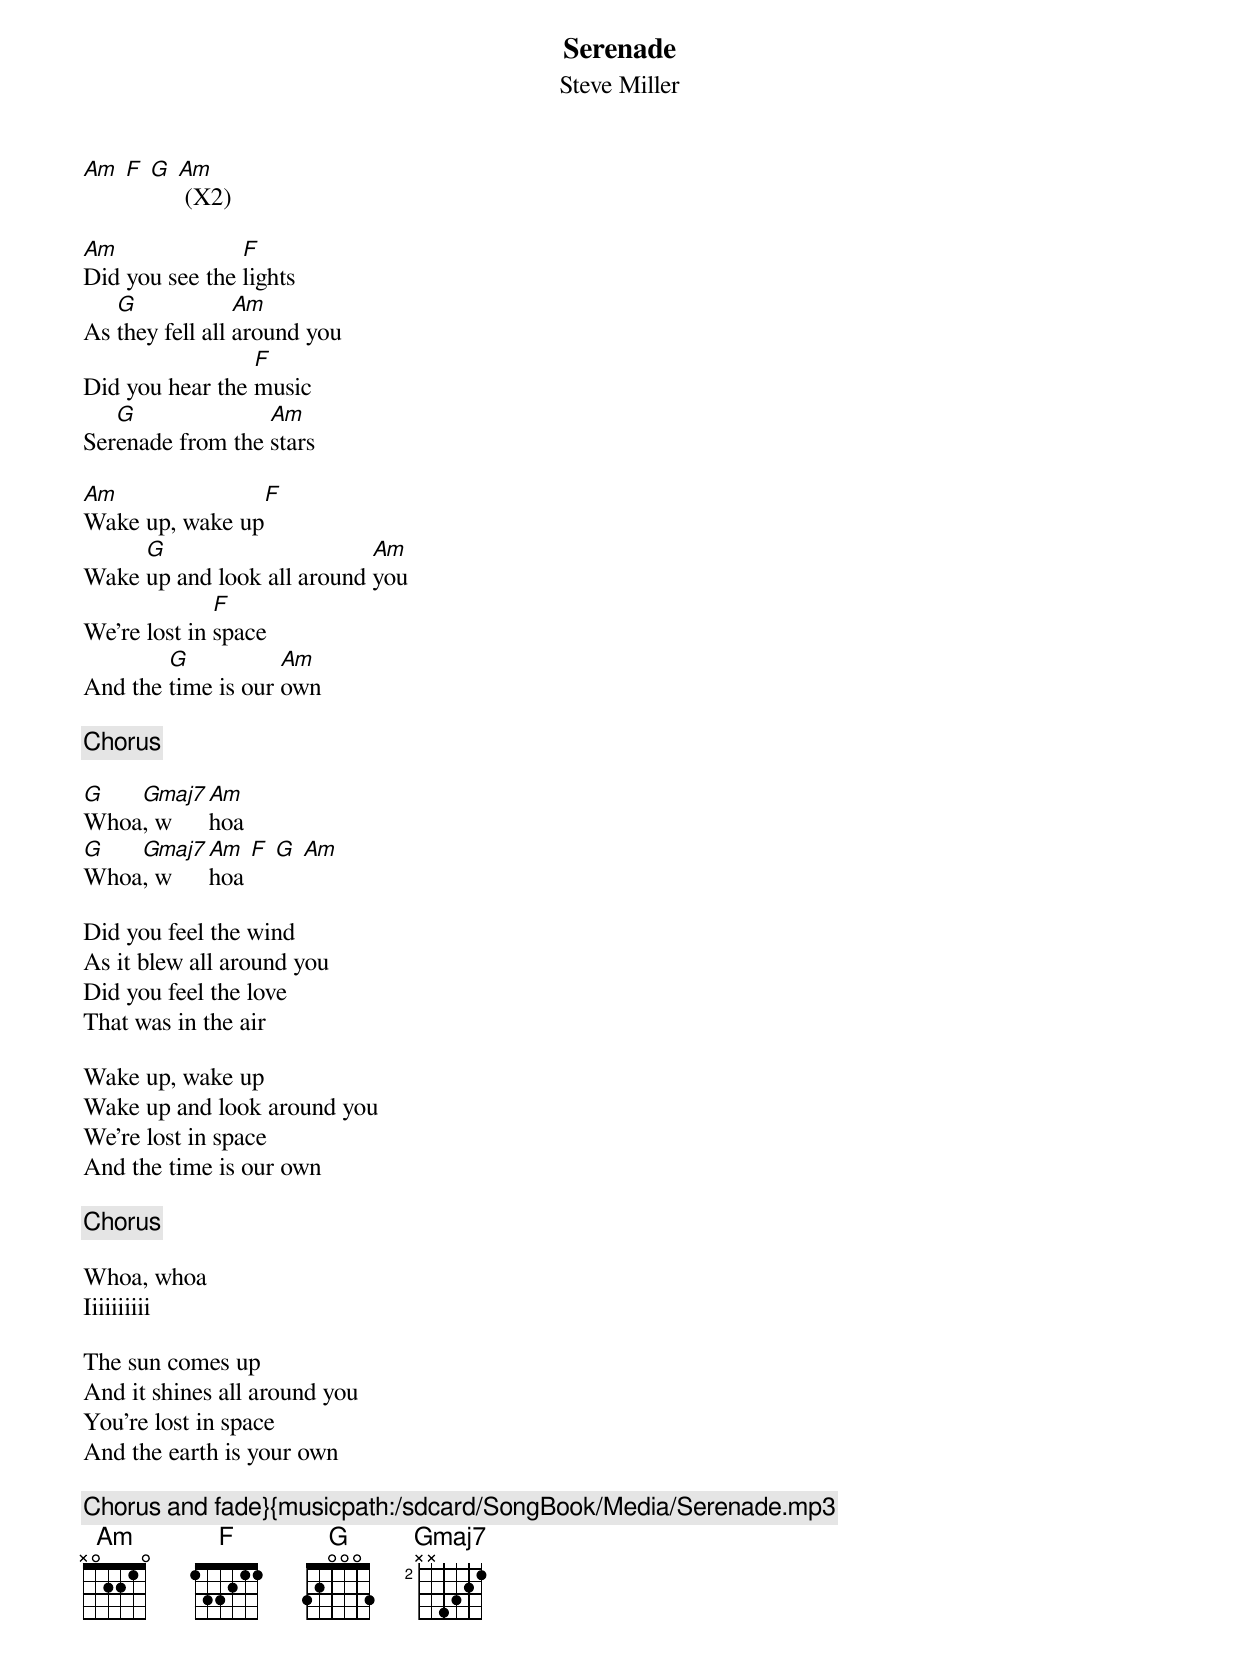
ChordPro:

{title:Serenade}
{st:Steve Miller}

[Am] [F] [G] [Am] (X2)

[Am]Did you see the [F]lights
As [G]they fell all [Am]around you
Did you hear the [F]music
Ser[G]enade from the [Am]stars

[Am]Wake up, wake up[F]
Wake [G]up and look all around [Am]you
We're lost in [F]space
And the [G]time is our [Am]own

{c:Chorus}

[G]Whoa[Gmaj7], w[Am]hoa
[G]Whoa[Gmaj7], w[Am]hoa [F] [G] [Am]

Did you feel the wind
As it blew all around you
Did you feel the love
That was in the air

Wake up, wake up
Wake up and look around you
We're lost in space
And the time is our own

{c:Chorus}

Whoa, whoa
Iiiiiiiiii

The sun comes up
And it shines all around you
You're lost in space
And the earth is your own

{c:Chorus and fade}{musicpath:/sdcard/SongBook/Media/Serenade.mp3}
